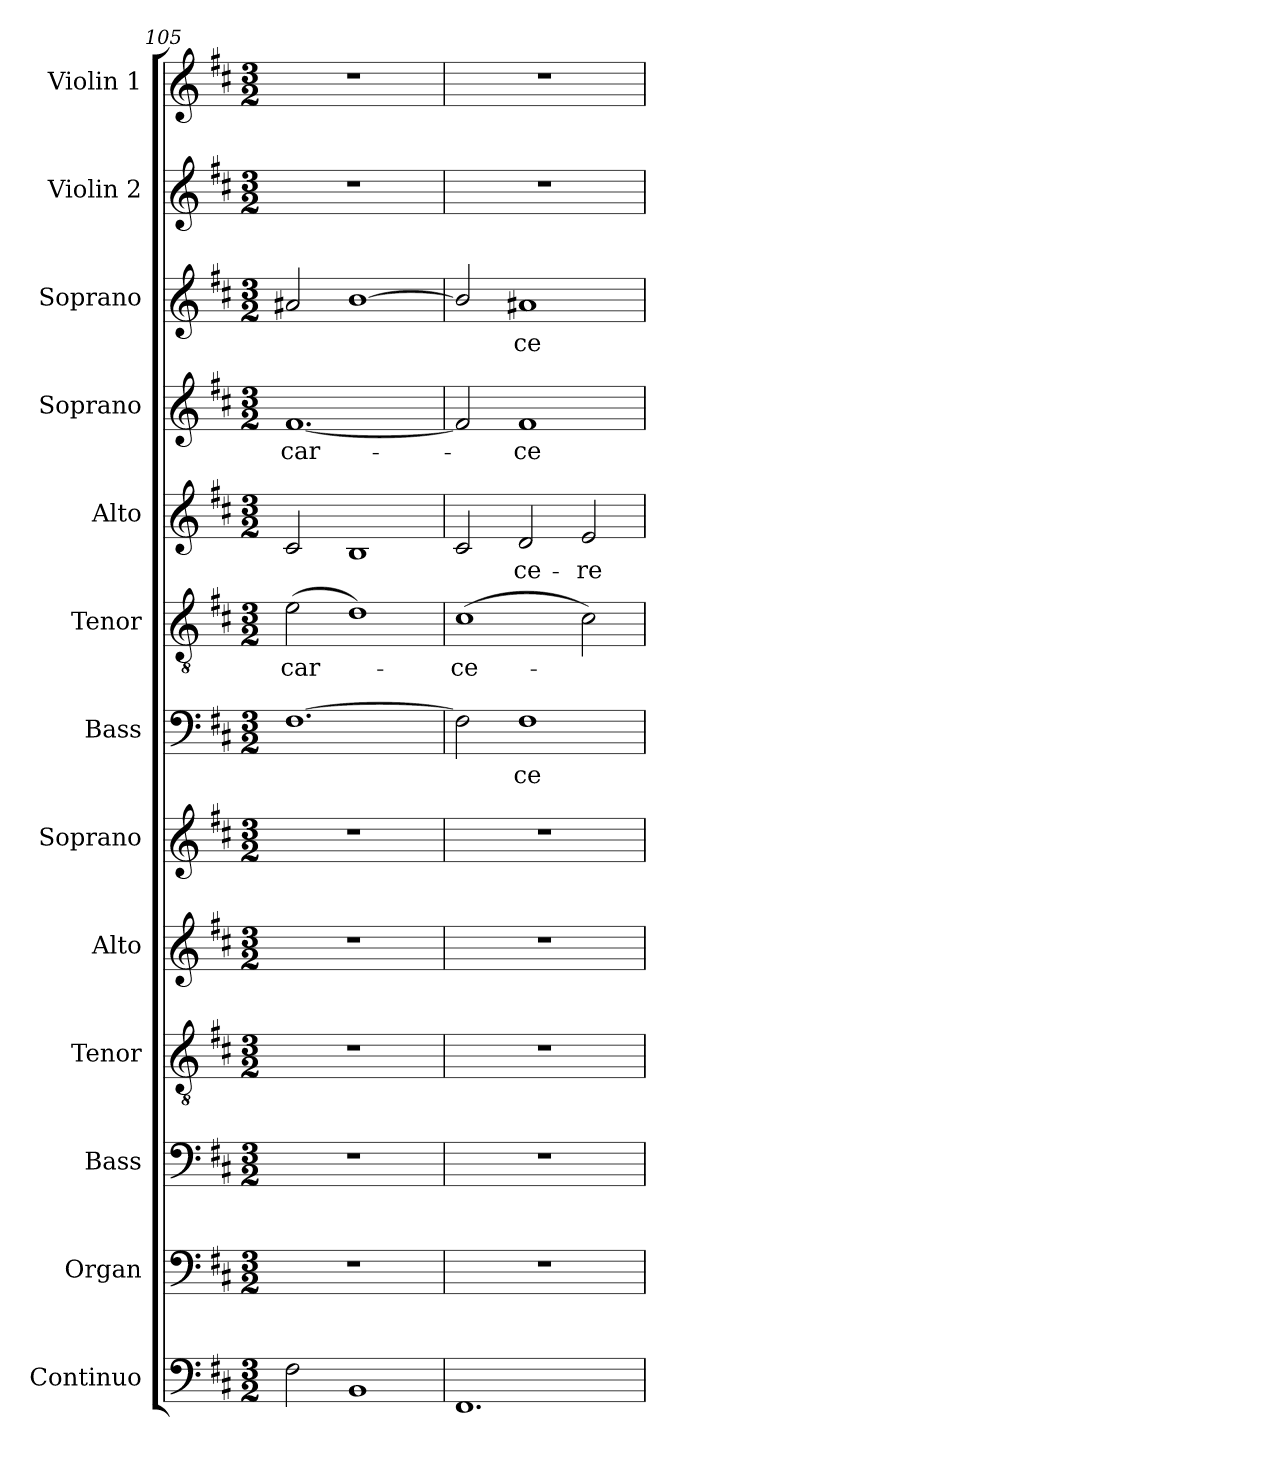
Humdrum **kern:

**kern	**kern	**kern	**kern	**kern	**kern	**kern	**text	**kern	**text	**kern	**text	**kern	**text	**kern	**text	**kern	**kern
*part13	*part12	*part11	*part10	*part9	*part8	*part7	*part7	*part6	*part6	*part5	*part5	*part4	*part4	*part3	*part3	*part2	*part1
*staff13	*staff12	*staff11	*staff10	*staff9	*staff8	*staff7	*staff7	*staff6	*staff6	*staff5	*staff5	*staff4	*staff4	*staff3	*staff3	*staff2	*staff1
*I"Continuo	*I"Organ	*I"Bass	*I"Tenor	*I"Alto	*I"Soprano	*I"Bass	*	*I"Tenor	*	*I"Alto	*	*I"Soprano	*	*I"Soprano	*	*I"Violin 2	*I"Violin 1
*I'Cont.	*I'Org.	*I'B.	*I'T.	*I'A.	*I'S.	*I'B.	*	*I'T.	*	*I'A.	*	*I'S.	*	*I'S.	*	*I'Vln. 2	*I'Vln. 1
*clefF4	*clefF4	*clefF4	*clefGv2	*clefG2	*clefG2	*clefF4	*	*clefGv2	*	*clefG2	*	*clefG2	*	*clefG2	*	*clefG2	*clefG2
*	*	*	*ITrd7c12	*	*	*	*	*ITrd7c12	*	*	*	*	*	*	*	*	*
*k[f#c#]	*k[f#c#]	*k[f#c#]	*k[f#c#]	*k[f#c#]	*k[f#c#]	*k[f#c#]	*	*k[f#c#]	*	*k[f#c#]	*	*k[f#c#]	*	*k[f#c#]	*	*k[f#c#]	*k[f#c#]
*D:	*D:	*D:	*D:	*D:	*D:	*D:	*	*D:	*	*D:	*	*D:	*	*D:	*	*D:	*D:
*M3/2	*M3/2	*M3/2	*M3/2	*M3/2	*M3/2	*M3/2	*	*M3/2	*	*M3/2	*	*M3/2	*	*M3/2	*	*M3/2	*M3/2
=105	=105	=105	=105	=105	=105	=105	=105	=105	=105	=105	=105	=105	=105	=105	=105	=105	=105
!	!LO:N:vis=1	!LO:N:vis=1	!LO:N:vis=1	!LO:N:vis=1	!LO:N:vis=1	!	!	!	!	!	!	!	!	!	!	!	!
!	!	!	!	!	!	!	!	!	!LO:LY:b:color=#000000	!	!	!	!	!	!	!	!
!	!	!	!	!	!	!	!	!	!	!	!	!	!LO:LY:b:color=#000000	!	!	!LO:N:vis=1	!LO:N:vis=1
2F#i\	1.r	1.r	1.r	1.r	1.r	[>1.F#i	.	(2Ei\	car-	2c#i/	.	[<1.f#i	car-	2a#Xi/	.	1.r	1.r
1BBi	.	.	.	.	.	.	.	1Di)	.	1Bi	.	.	.	[<1bi	.	.	.
=106	=106	=106	=106	=106	=106	=106	=106	=106	=106	=106	=106	=106	=106	=106	=106	=106	=106
!	!LO:N:vis=1	!LO:N:vis=1	!LO:N:vis=1	!LO:N:vis=1	!LO:N:vis=1	!	!	!	!	!	!	!	!	!	!	!	!
!	!	!	!	!	!	!	!	!	!LO:LY:b:color=#000000	!	!	!	!	!	!	!LO:N:vis=1	!LO:N:vis=1
1.FF#i	1.r	1.r	1.r	1.r	1.r	2F#i\]	.	(1C#i	-ce-	2c#i/	.	2f#i/]	.	2bi/]	.	1.r	1.r
!	!	!	!	!	!	!	!LO:LY:b:color=#000000	!	!	!	!	!	!	!	!	!	!
!	!	!	!	!	!	!	!	!	!	!	!LO:LY:b:color=#000000	!	!	!	!	!	!
!	!	!	!	!	!	!	!	!	!	!	!	!	!LO:LY:b:color=#000000	!	!	!	!
!	!	!	!	!	!	!	!	!	!	!	!	!	!	!	!LO:LY:b:color=#000000	!	!
.	.	.	.	.	.	1F#i	-ce-	.	.	2di/	-ce-	1f#i	-ce-	1a#Xi	-ce-	.	.
!	!	!	!	!	!	!	!	!	!	!	!LO:LY:b:color=#000000	!	!	!	!	!	!
.	.	.	.	.	.	.	.	2C#i\)	.	2ei/	-re	.	.	.	.	.	.
=	=	=	=	=	=	=	=	=	=	=	=	=	=	=	=	=	=
*-	*-	*-	*-	*-	*-	*-	*-	*-	*-	*-	*-	*-	*-	*-	*-	*-	*-
